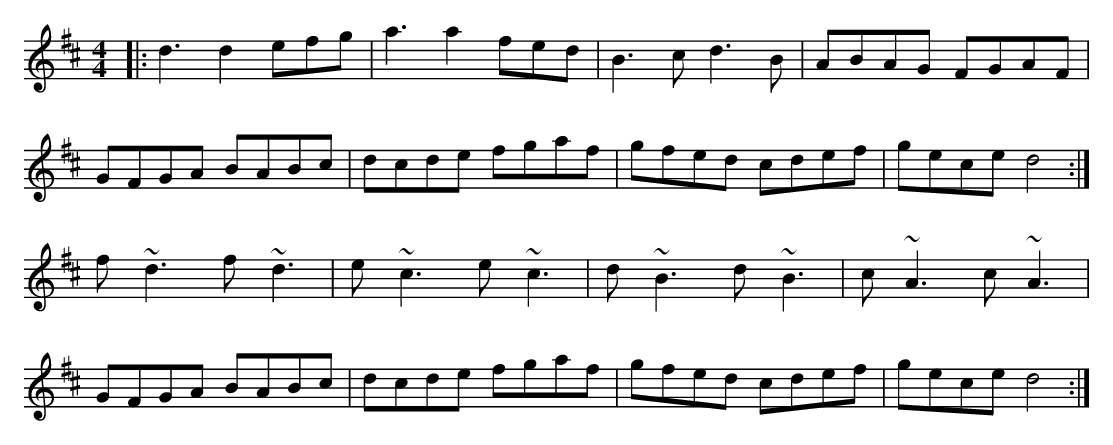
X:1
M:4/4
K:D
|:d3 d2 efg|a3 a2 fed|B3c d3B|ABAG FGAF|
GFGA BABc|dcde fgaf|gfed cdef|gece d4:|
f~d3 f~d3|e~c3 e~c3|d~B3 d~B3|c~A3 c~A3|
GFGA BABc|dcde fgaf|gfed cdef|gece d4:|
